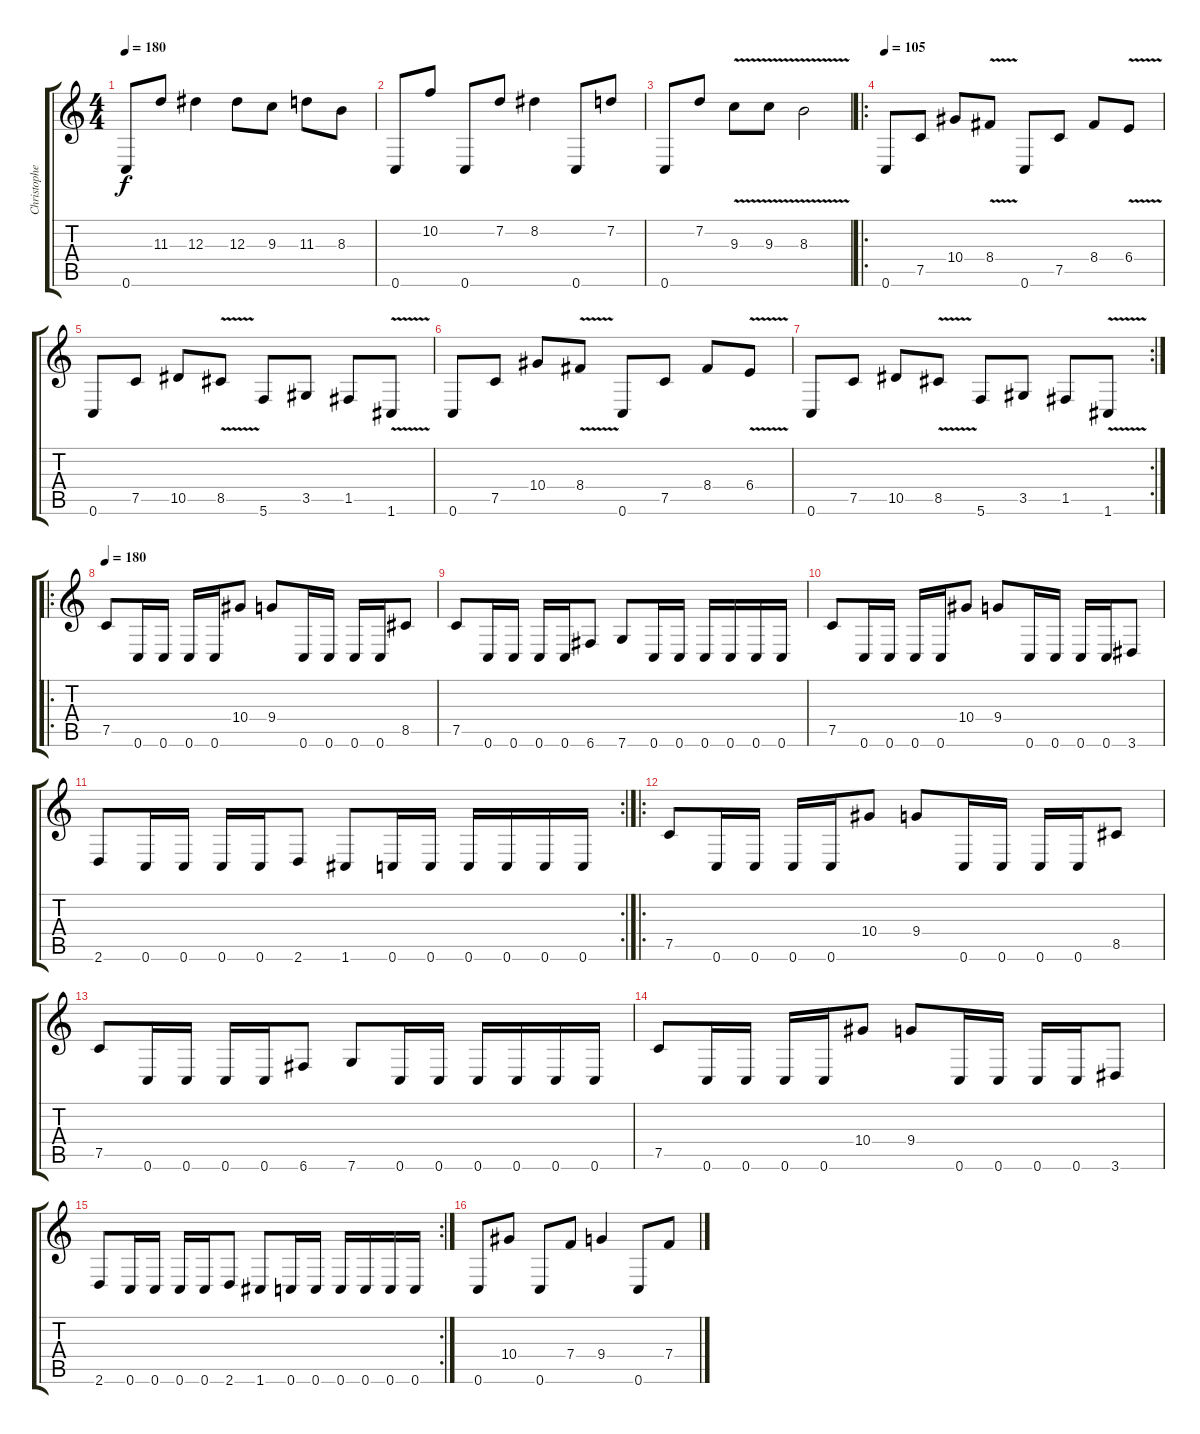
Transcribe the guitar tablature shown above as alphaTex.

\track ("Christopher Amott" "Christophe") {instrument distortionguitar}
\staff {score tabs}
\tuning (C4 G3 Eb3 Bb2 F2 C2) {hide}
\ts (4 4)
\tempo 180
\clef g2
\ks c
0.6.8{dy f} 11.3.8 12.3.4 12.3.8 9.3.8 11.3.8 8.3.8 |
0.6.8 10.2.8 0.6.8 7.2.8 8.2.4 0.6.8 7.2.8 |
0.6.8 7.2.8 9.3{v}.8 9.3{v}.8 8.3{v}.2 |
\ro
\tempo 105
0.6.8 7.5.8 10.4.8 8.4{v}.8 0.6.8 7.5.8 8.4.8 6.4{v}.8 |
0.6.8 7.5.8 10.5.8 8.5{v}.8 5.6.8 3.5.8 1.5.8 1.6{v}.8 |
0.6.8 7.5.8 10.4.8 8.4{v}.8 0.6.8 7.5.8 8.4.8 6.4{v}.8 |
\rc 2
0.6.8 7.5.8 10.5.8 8.5{v}.8 5.6.8 3.5.8 1.5.8 1.6{v}.8 |
\ro
\tempo 180
7.5.8 0.6.16 0.6.16 0.6.16 0.6.16 10.4.8 9.4.8 0.6.16 0.6.16 0.6.16 0.6.16 8.5.8 |
7.5.8 0.6.16 0.6.16 0.6.16 0.6.16 6.6.8 7.6.8 0.6.16 0.6.16 0.6.16 0.6.16 0.6.16 0.6.16 |
7.5.8 0.6.16 0.6.16 0.6.16 0.6.16 10.4.8 9.4.8 0.6.16 0.6.16 0.6.16 0.6.16 3.6.8 |
\rc 2
2.6.8 0.6.16 0.6.16 0.6.16 0.6.16 2.6.8 1.6.8 0.6.16 0.6.16 0.6.16 0.6.16 0.6.16 0.6.16 |
\ro
7.5.8 0.6.16 0.6.16 0.6.16 0.6.16 10.4.8 9.4.8 0.6.16 0.6.16 0.6.16 0.6.16 8.5.8 |
7.5.8 0.6.16 0.6.16 0.6.16 0.6.16 6.6.8 7.6.8 0.6.16 0.6.16 0.6.16 0.6.16 0.6.16 0.6.16 |
7.5.8 0.6.16 0.6.16 0.6.16 0.6.16 10.4.8 9.4.8 0.6.16 0.6.16 0.6.16 0.6.16 3.6.8 |
\rc 2
2.6.8 0.6.16 0.6.16 0.6.16 0.6.16 2.6.8 1.6.8 0.6.16 0.6.16 0.6.16 0.6.16 0.6.16 0.6.16 |
0.6.8 10.4.8 0.6.8 7.4.8 9.4.4 0.6.8 7.4.8
